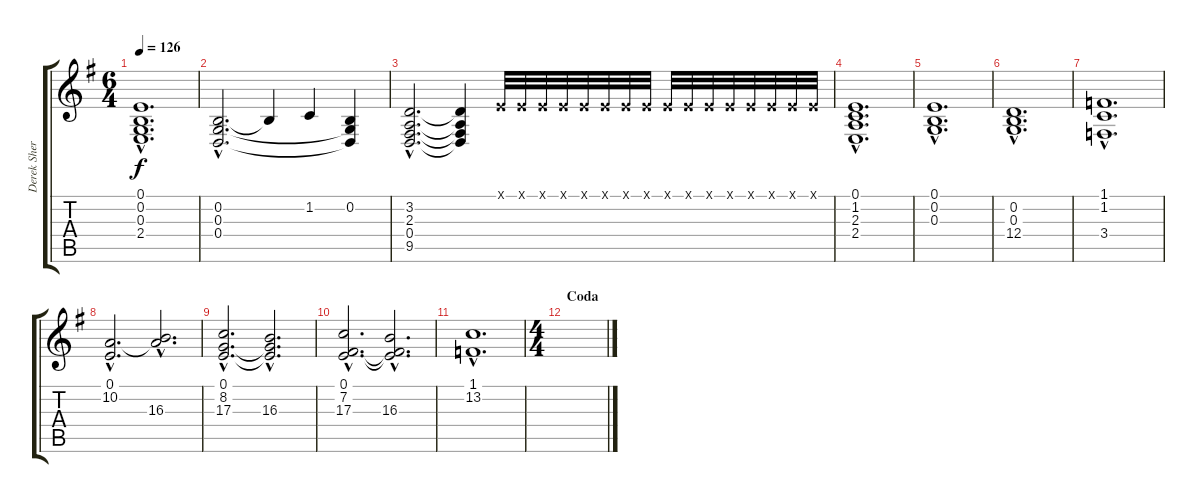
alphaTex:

\track ("Derek Sherinian" "Derek Sher") {instrument lead1square}
\staff {score tabs}
\tuning (E4 B3 G3 D3 A2 E2) {hide}
\ts (6 4)
\tempo 126
\clef g2
\ks g
(0.1{hac} 0.2{hac} 0.3{hac} 2.4{hac}).1{d dy f} |
(0.2{hac} 0.3{hac} 0.4{hac}).2{d} 0.2{t}.4 1.2.4 (0.2 0.3{t} 0.4{t}).4 |
(3.2{hac} 2.3{hac} 0.4{hac} 9.5{hac}).2{d} (3.2{t} 2.3{t} 0.4{t} 9.5{t}).4 0.1{x}.32 0.1{x}.32 0.1{x}.32 0.1{x}.32 0.1{x}.32 0.1{x}.32 0.1{x}.32 0.1{x}.32 0.1{x}.32 0.1{x}.32 0.1{x}.32 0.1{x}.32 0.1{x}.32 0.1{x}.32 0.1{x}.32 0.1{x}.32 |
(0.1{hac} 1.2{hac} 2.3{hac} 2.4{hac}).1{d} |
(0.1{hac} 0.2{hac} 0.3{hac}).1{d} |
(0.2{hac} 0.3{hac} 12.4{hac}).1{d} |
(1.1{hac} 1.2{hac} 3.4{hac}).1{d} |
(0.1{hac} 10.2{hac}).2{d} (10.2{hac t} 16.3{hac}).2{d} |
(0.1{hac} 8.2{hac} 17.3{hac}).2{d} (0.1{hac t} 8.2{hac t} 16.3{hac}).2{d} |
(0.1{hac} 7.2{hac} 17.3{hac}).2{d} (0.1{hac t} 7.2{hac t} 16.3{hac}).2{d} |
(1.1{hac} 13.2{hac}).1{d} |
\ts (4 4)
\section ("" "Coda")
